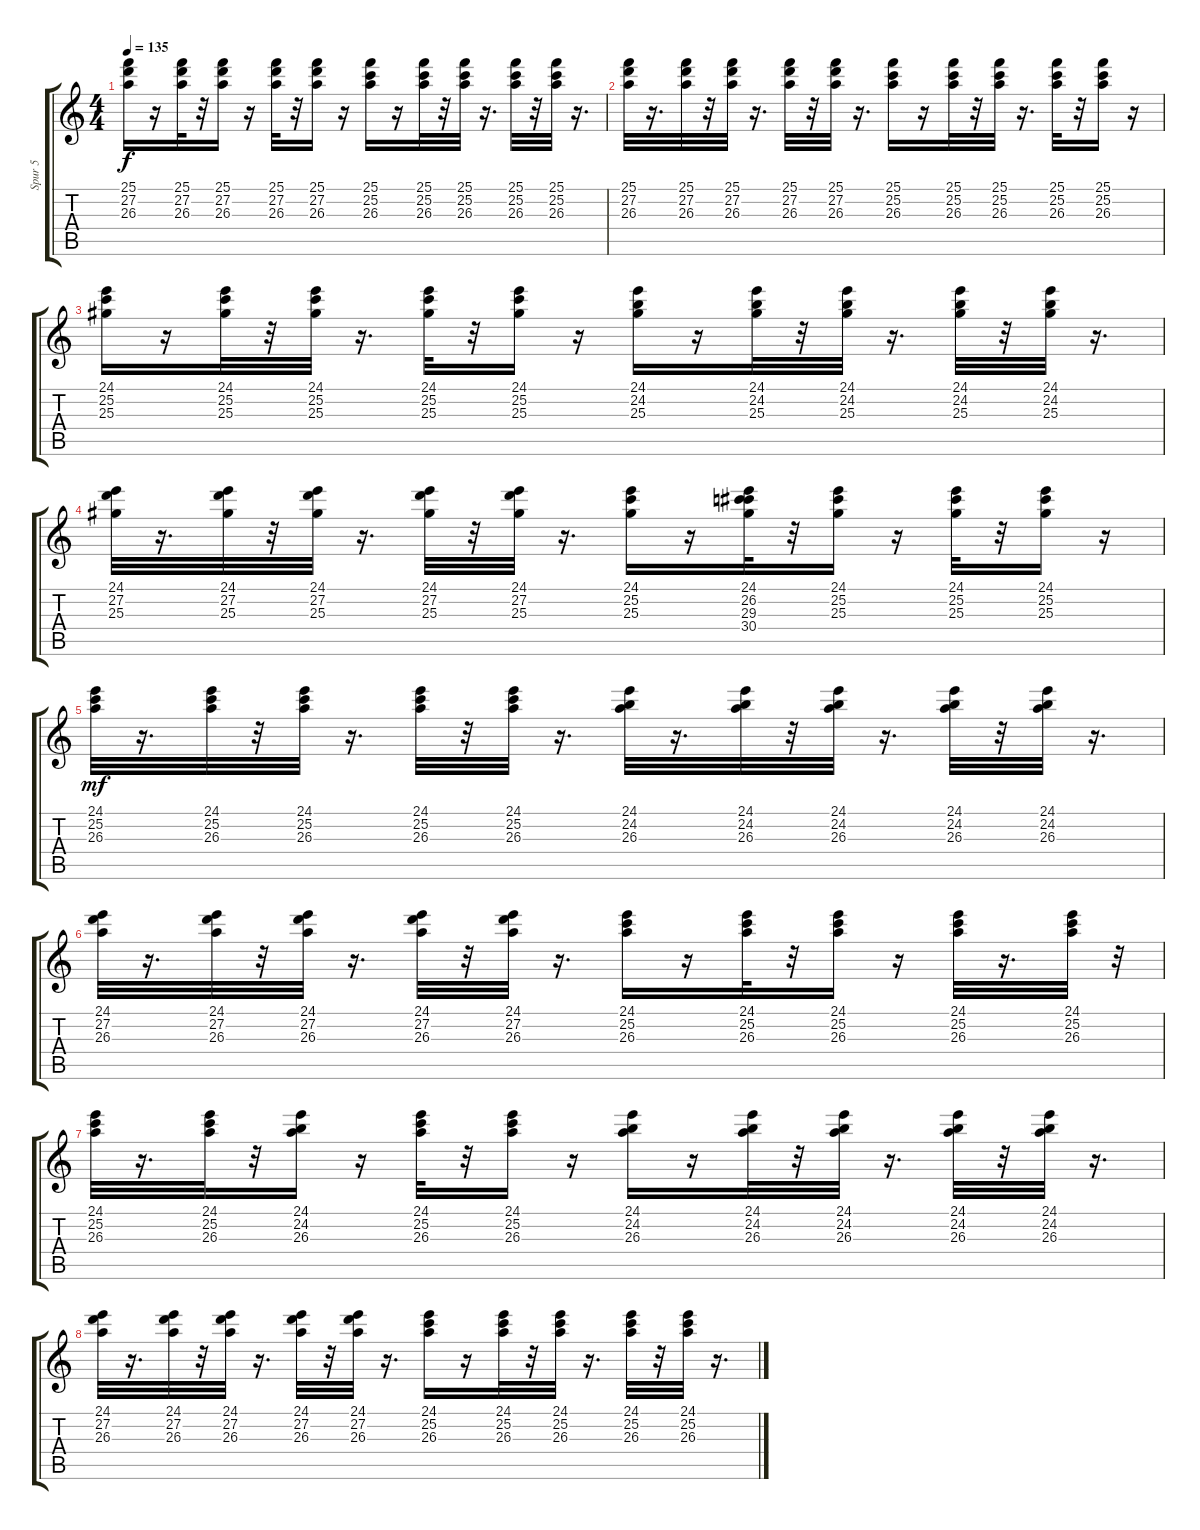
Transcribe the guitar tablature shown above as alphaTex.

\track ("Spur 5" "Spur 5") {instrument drawbarorgan}
\staff {score tabs}
\tuning (E4 B3 G3 D3 A2 E2) {hide}
\ts (4 4)
\tempo 135
\clef g2
\ks c
(25.1 27.2 26.3).16{dy f} r.16 (25.1 27.2 26.3).32 r.32 (25.1 27.2 26.3).16 r.16 (25.1 27.2 26.3).32 r.32 (25.1 27.2 26.3).16 r.16 (25.1 25.2 26.3).16 r.16 (25.1 25.2 26.3).32 r.32 (25.1 25.2 26.3).32 r.16{d} (25.1 25.2 26.3).32 r.32 (25.1 25.2 26.3).32 r.16{d} |
(25.1 27.2 26.3).32 r.16{d} (25.1 27.2 26.3).32 r.32 (25.1 27.2 26.3).32 r.16{d} (25.1 27.2 26.3).32 r.32 (25.1 27.2 26.3).32 r.16{d} (25.1 25.2 26.3).16 r.16 (25.1 25.2 26.3).32 r.32 (25.1 25.2 26.3).32 r.16{d} (25.1 25.2 26.3).32 r.32 (25.1 25.2 26.3).16 r.16 |
(24.1 25.2 25.3).16 r.16 (24.1 25.2 25.3).32 r.32 (24.1 25.2 25.3).32 r.16{d} (24.1 25.2 25.3).32 r.32 (24.1 25.2 25.3).16 r.16 (24.1 24.2 25.3).16 r.16 (24.1 24.2 25.3).32 r.32 (24.1 24.2 25.3).32 r.16{d} (24.1 24.2 25.3).32 r.32 (24.1 24.2 25.3).32 r.16{d} |
(24.1 27.2 25.3).32 r.16{d} (24.1 27.2 25.3).32 r.32 (24.1 27.2 25.3).32 r.16{d} (24.1 27.2 25.3).32 r.32 (24.1 27.2 25.3).32 r.16{d} (24.1 25.2 25.3).16 r.16 (24.1 26.2 29.3 30.4).32 r.32 (24.1 25.2 25.3).16 r.16 (24.1 25.2 25.3).32 r.32 (24.1 25.2 25.3).16 r.16 |
(24.1 25.2 26.3).32{dy mf} r.16{d} (24.1 25.2 26.3).32 r.32 (24.1 25.2 26.3).32 r.16{d} (24.1 25.2 26.3).32 r.32 (24.1 25.2 26.3).32 r.16{d} (24.1 24.2 26.3).32 r.16{d} (24.1 24.2 26.3).32 r.32 (24.1 24.2 26.3).32 r.16{d} (24.1 24.2 26.3).32 r.32 (24.1 24.2 26.3).32 r.16{d} |
(24.1 27.2 26.3).32 r.16{d} (24.1 27.2 26.3).32 r.32 (24.1 27.2 26.3).32 r.16{d} (24.1 27.2 26.3).32 r.32 (24.1 27.2 26.3).32 r.16{d} (24.1 25.2 26.3).16 r.16 (24.1 25.2 26.3).32 r.32 (24.1 25.2 26.3).16 r.16 (24.1 25.2 26.3).32 r.16{d} (24.1 25.2 26.3).32 r.32 |
(24.1 25.2 26.3).32 r.16{d} (24.1 25.2 26.3).32 r.32 (24.1 24.2 26.3).16 r.16 (24.1 25.2 26.3).32 r.32 (24.1 25.2 26.3).16 r.16 (24.1 24.2 26.3).16 r.16 (24.1 24.2 26.3).32 r.32 (24.1 24.2 26.3).32 r.16{d} (24.1 24.2 26.3).32 r.32 (24.1 24.2 26.3).32 r.16{d} |
(24.1 27.2 26.3).32 r.16{d} (24.1 27.2 26.3).32 r.32 (24.1 27.2 26.3).32 r.16{d} (24.1 27.2 26.3).32 r.32 (24.1 27.2 26.3).32 r.16{d} (24.1 25.2 26.3).16 r.16 (24.1 25.2 26.3).32 r.32 (24.1 25.2 26.3).32 r.16{d} (24.1 25.2 26.3).32 r.32 (24.1 25.2 26.3).32 r.16{d}
